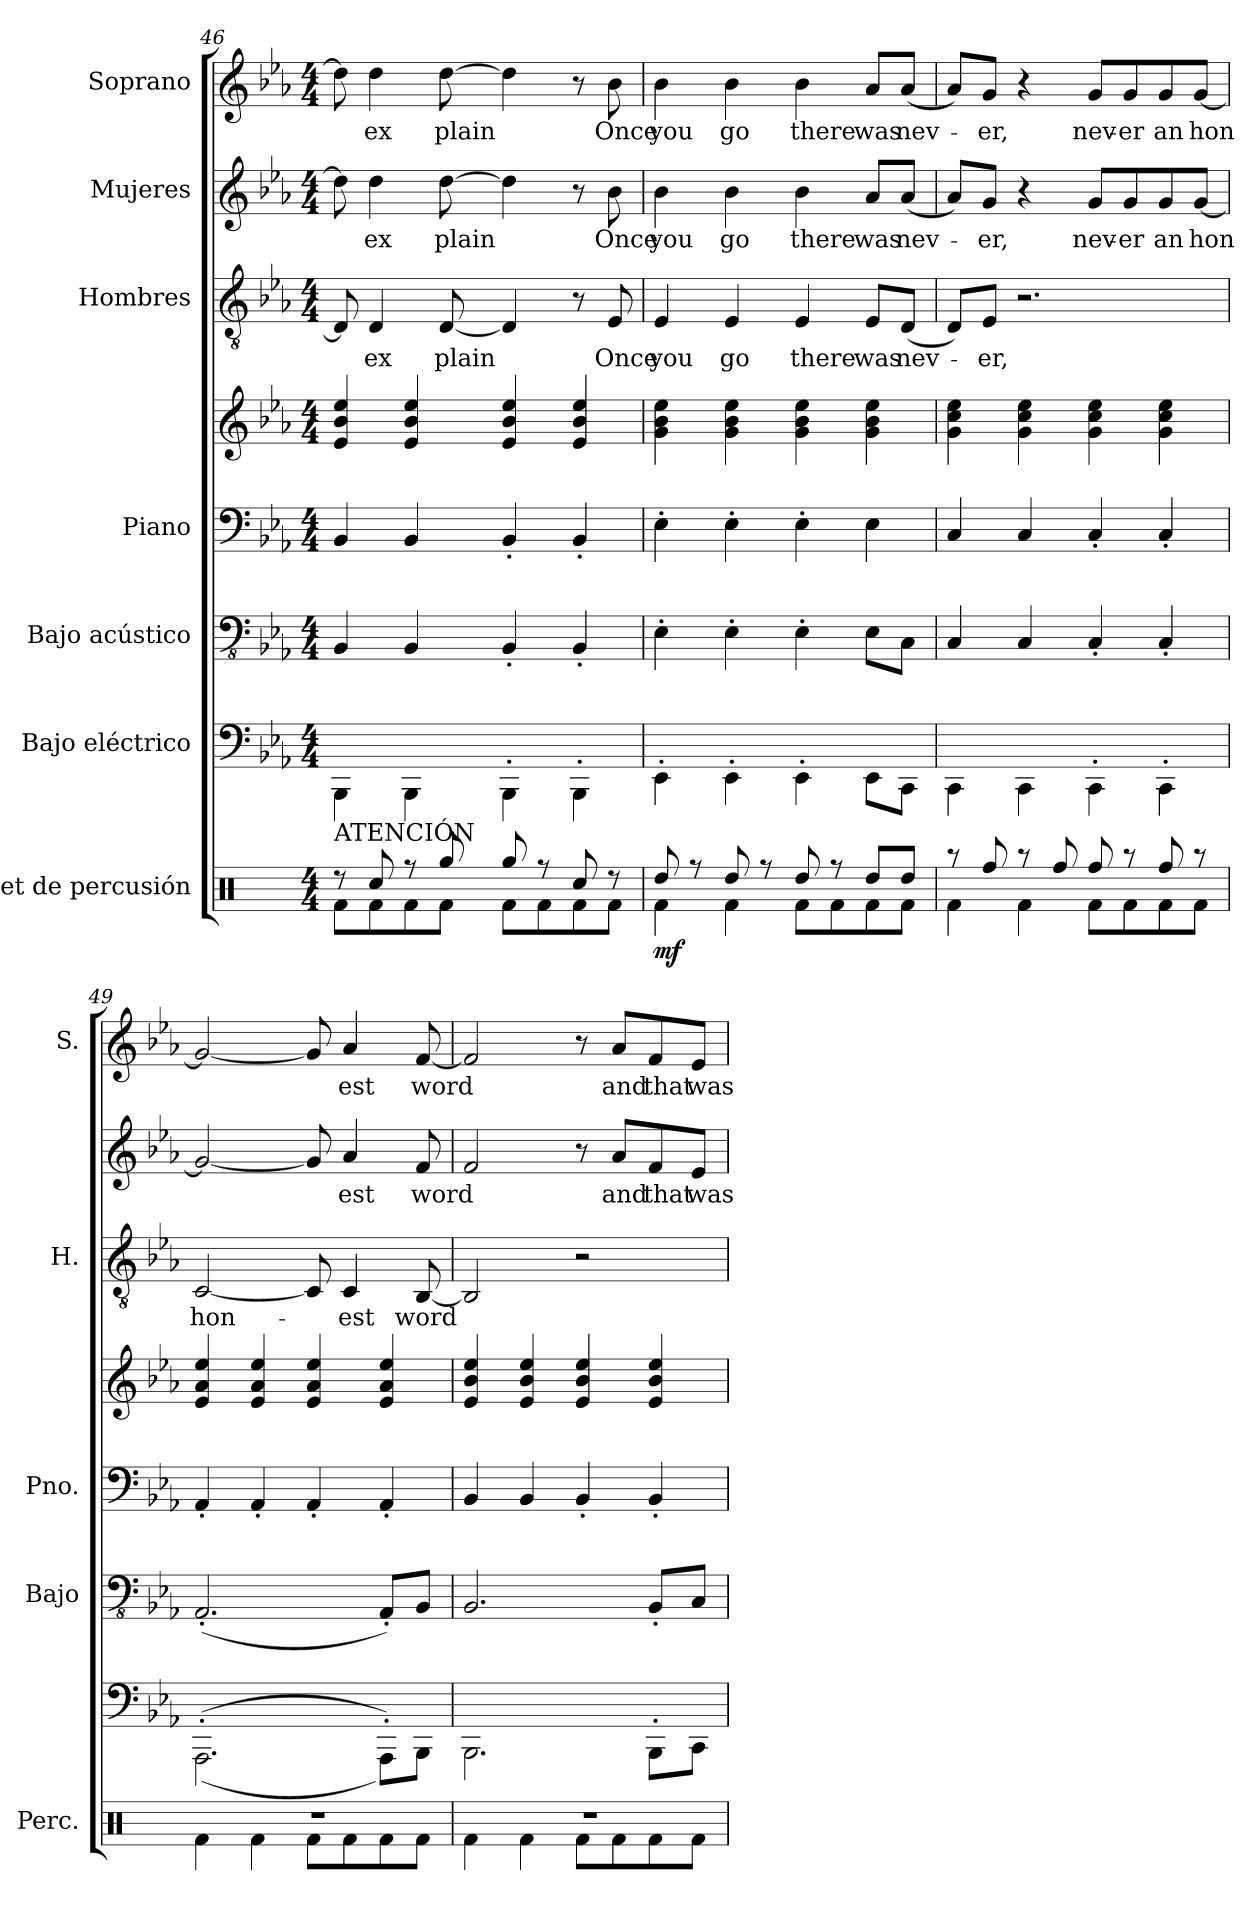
**kern	**dynam	**kern	**kern	**kern	**kern	**kern	**text	**kern	**text	**kern	**text
*part7	*part7	*part6	*part5	*part4	*part4	*part3	*part3	*part2	*part2	*part1	*part1
*staff8	*staff8	*staff7	*staff6	*staff5	*staff4	*staff3	*staff3	*staff2	*staff2	*staff1	*staff1
*I"Set de percusión	*	*I"Bajo eléctrico	*I"Bajo acústico	*I"Piano	*	*I"Hombres	*	*I"Mujeres	*	*I"Soprano	*
*I'Perc.	*	*	*I'Bajo	*I'Pno.	*	*I'H.	*	*	*	*I'S.	*
*clefX	*	*	*clefFv4	*clefF4	*clefG2	*clefGv2	*	*clefG2	*	*clefG2	*
*	*	*ITrd7c12	*	*	*	*	*	*	*	*	*
*k[]	*	*k[b-e-a-]	*k[b-e-a-]	*k[b-e-a-]	*k[b-e-a-]	*k[b-e-a-]	*	*k[b-e-a-]	*	*k[b-e-a-]	*
*M4/4	*	*M4/4	*M4/4	*M4/4	*M4/4	*M4/4	*	*M4/4	*	*M4/4	*
=46	=46	=46	=46	=46	=46	=46	=46	=46	=46	=46	=46
*^	*	*	*	*	*	*	*	*	*	*	*
!LO:TX:a:t=ATENCIÓN	!	!	!	!	!	!	!	!	!	!	!	!
8r	8Rf\L	.	4BBBB-\	4BBB-/	4BB-/	4e-/ 4b-/ 4ee-/	8D/]	.	8dd\]	.	8dd\]	.
!	!	!	!	!	!	!	!	!LO:LY:b	!	!LO:LY:b	!	!LO:LY:b
8Rcc/	8Rf\	.	.	.	.	.	4D/	ex	4dd\	ex	4dd\	ex
8r	8Rf\	.	4BBBB-\	4BBB-/	4BB-/	4e-/ 4b-/ 4ee-/	.	.	.	.	.	.
!	!	!	!	!	!	!	!	!LO:LY:b	!	!LO:LY:b	!	!LO:LY:b
8Rgg/	8Rf\J	.	.	.	.	.	[8D/	plain	[8dd\	plain	[8dd\	plain
8Rgg/	8Rf\L	.	4BBBB-'\	4BBB-'/	4BB-'/	4e-/ 4b-/ 4ee-/	4D/]	.	4dd\]	.	4dd\]	.
8r	8Rf\	.	.	.	.	.	.	.	.	.	.	.
8Rcc/	8Rf\	.	4BBBB-'\	4BBB-'/	4BB-'/	4e-/ 4b-/ 4ee-/	8r	.	8r	.	8r	.
!	!	!	!	!	!	!	!	!LO:LY:b	!	!LO:LY:b	!	!LO:LY:b
8r	8Rf\J	.	.	.	.	.	8E-/	Once	8b-\	Once	8b-\	Once
=47	=47	=47	=47	=47	=47	=47	=47	=47	=47	=47	=47	=47
!	!	!LO:DY:b	!	!	!	!	!	!LO:LY:b	!	!LO:LY:b	!	!LO:LY:b
8Rdd/	4Rf\	mf	4EEE-'\	4EE-'\	4E-'\	4g\ 4b-\ 4ee-\	4E-/	you	4b-\	you	4b-\	you
8r	.	.	.	.	.	.	.	.	.	.	.	.
!	!	!	!	!	!	!	!	!LO:LY:b	!	!LO:LY:b	!	!LO:LY:b
8Rdd/	4Rf\	.	4EEE-'\	4EE-'\	4E-'\	4g\ 4b-\ 4ee-\	4E-/	go	4b-\	go	4b-\	go
8r	.	.	.	.	.	.	.	.	.	.	.	.
!	!	!	!	!	!	!	!	!LO:LY:b	!	!LO:LY:b	!	!LO:LY:b
8Rdd/	8Rf\L	.	4EEE-'\	4EE-'\	4E-'\	4g\ 4b-\ 4ee-\	4E-/	there	4b-\	there	4b-\	there
8r	8Rf\	.	.	.	.	.	.	.	.	.	.	.
!	!	!	!	!	!	!	!	!LO:LY:b	!	!LO:LY:b	!	!LO:LY:b
8Rdd/L	8Rf\	.	8EEE-\L	8EE-\L	4E-\	4g\ 4b-\ 4ee-\	8E-/L	was	8a-/L	was	8a-/L	was
!	!	!	!	!	!	!	!	!LO:LY:b	!	!LO:LY:b	!	!LO:LY:b
8Rdd/J	8Rf\J	.	8CCC\J	8CC\J	.	.	(8D/J	nev-	(8a-/J	nev-	(8a-/J	nev-
!!LO:PB:g=z
=48	=48	=48	=48	=48	=48	=48	=48	=48	=48	=48	=48	=48
8r	4Rf\	.	4CCC\	4CC/	4C/	4g\ 4cc\ 4ee-\	8D/L)	.	8a-/L)	.	8a-/L)	.
!	!	!	!	!	!	!	!	!LO:LY:b	!	!LO:LY:b	!	!LO:LY:b
8Rff/	.	.	.	.	.	.	8E-/J	-er,	8g/J	-er,	8g/J	-er,
8r	4Rf\	.	4CCC\	4CC/	4C/	4g\ 4cc\ 4ee-\	2.r	.	4r	.	4r	.
8Rff/	.	.	.	.	.	.	.	.	.	.	.	.
!	!	!	!	!	!	!	!	!	!	!LO:LY:b	!	!LO:LY:b
8Rff/	8Rf\L	.	4CCC'\	4CC'/	4C'/	4g\ 4cc\ 4ee-\	.	.	8g/L	nev-	8g/L	nev-
!	!	!	!	!	!	!	!	!	!	!LO:LY:b	!	!LO:LY:b
8r	8Rf\	.	.	.	.	.	.	.	8g/	-er	8g/	-er
!	!	!	!	!	!	!	!	!	!	!LO:LY:b	!	!LO:LY:b
8Rff/	8Rf\	.	4CCC'\	4CC'/	4C'/	4g\ 4cc\ 4ee-\	.	.	8g/	an	8g/	an
!	!	!	!	!	!	!	!	!	!	!LO:LY:b	!	!LO:LY:b
8r	8Rf\J	.	.	.	.	.	.	.	[8g/J	hon	[8g/J	hon
=49	=49	=49	=49	=49	=49	=49	=49	=49	=49	=49	=49	=49
!	!	!	!	!	!	!	!	!LO:LY:b	!	!	!	!
1r	4Rf\	.	((2.AAAA-'\	(2.AAA-'/	4AA-'/	4e-/ 4a-/ 4ee-/	[2C/	hon-	2g/_	.	2g/_	.
.	4Rf\	.	.	.	4AA-'/	4e-/ 4a-/ 4ee-/	.	.	.	.	.	.
.	8Rf\L	.	.	.	4AA-'/	4e-/ 4a-/ 4ee-/	8C/]	.	8g/]	.	8g/]	.
!	!	!	!	!	!	!	!	!LO:LY:b	!	!LO:LY:b	!	!LO:LY:b
.	8Rf\	.	.	.	.	.	4C/	-est	4a-/	est	4a-/	est
.	8Rf\	.	8AAAA-'\L))	8AAA-'/L)	4AA-'/	4e-/ 4a-/ 4ee-/	.	.	.	.	.	.
!	!	!	!	!	!	!	!	!LO:LY:b	!	!LO:LY:b	!	!LO:LY:b
.	8Rf\J	.	8BBBB-\J	8BBB-/J	.	.	[8BB-/	word	8f/	word	[8f/	word
=50	=50	=50	=50	=50	=50	=50	=50	=50	=50	=50	=50	=50
1r	4Rf\	.	2.BBBB-\	2.BBB-/	4BB-/	4e-/ 4b-/ 4ee-/	2BB-/]	.	2f/	.	2f/]	.
.	4Rf\	.	.	.	4BB-/	4e-/ 4b-/ 4ee-/	.	.	.	.	.	.
.	8Rf\L	.	.	.	4BB-'/	4e-/ 4b-/ 4ee-/	2r	.	8r	.	8r	.
!	!	!	!	!	!	!	!	!	!	!LO:LY:b	!	!LO:LY:b
.	8Rf\	.	.	.	.	.	.	.	8a-/L	and	8a-/L	and
!	!	!	!	!	!	!	!	!	!	!LO:LY:b	!	!LO:LY:b
.	8Rf\	.	8BBBB-'\L	8BBB-'/L	4BB-'/	4e-/ 4b-/ 4ee-/	.	.	8f/	that	8f/	that
!	!	!	!	!	!	!	!	!	!	!LO:LY:b	!	!LO:LY:b
.	8Rf\J	.	8CCC\J	8CC/J	.	.	.	.	8e-/J	was	8e-/J	was
*v	*v	*	*	*	*	*	*	*	*	*	*	*
=	=	=	=	=	=	=	=	=	=	=	=
*-	*-	*-	*-	*-	*-	*-	*-	*-	*-	*-	*-
